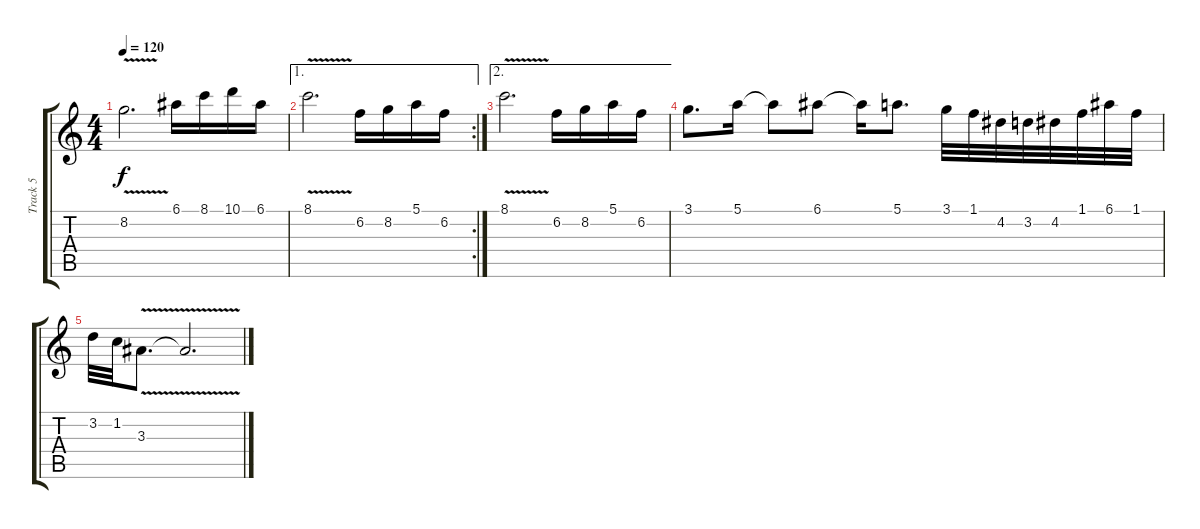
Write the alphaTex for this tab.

\track ("Track 5" "Track 5") {instrument overdrivenguitar}
\staff {score tabs}
\tuning (E4 B3 G3 D3 A2 E2) {hide}
\ts (4 4)
\tempo 120
\clef g2
\ks c
8.2{v}.2{d dy f} 6.1.16 8.1.16 10.1.16 6.1.16 |
\ae 1
\rc 2
8.1{v}.2{d} 6.2.16 8.2.16 5.1.16 6.2.16 |
\ae 2
8.1{v}.2{d} 6.2.16 8.2.16 5.1.16 6.2.16 |
3.1.8{d} 5.1.16 5.1{t}.8 6.1.8 6.1{t}.16 5.1.8{d} 3.1.32 1.1.32 4.2.32 3.2.32 4.2.32 1.1.32 6.1.32 1.1.32 |
3.2.32 1.2.32 3.3{v}.8{d} 3.3{t}.2{d}
